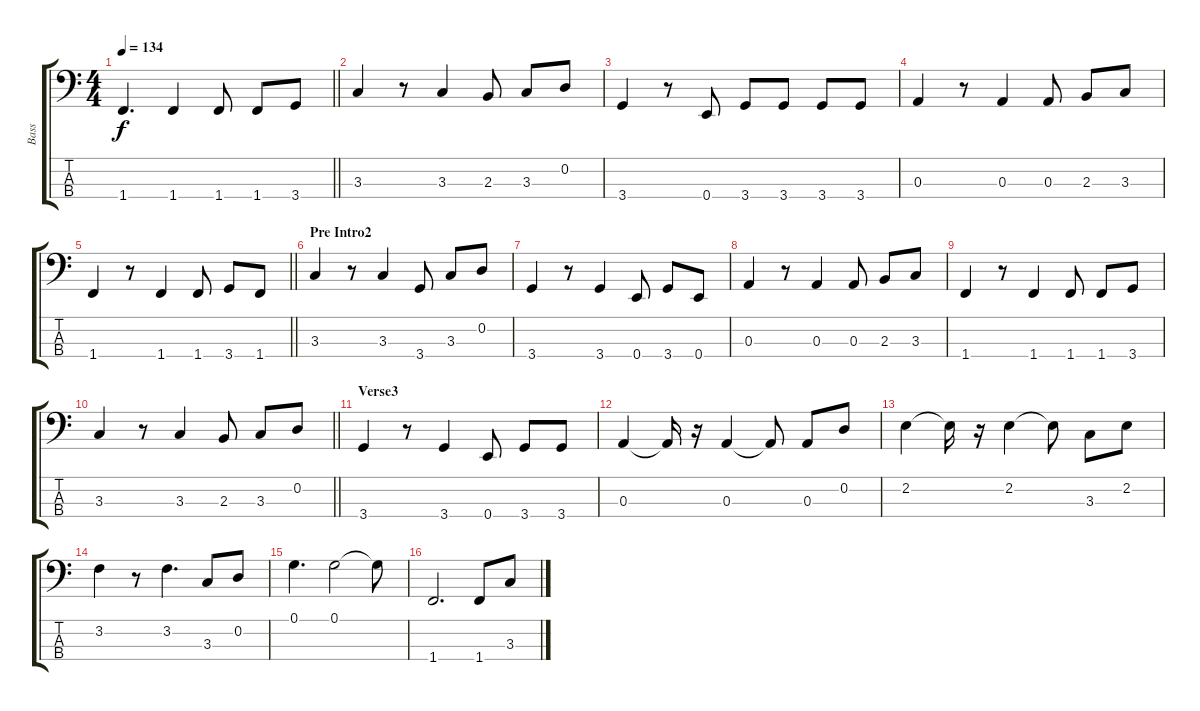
\track ("Bass" "Bass") {instrument electricbassfinger}
\staff {score tabs}
\tuning (G2 D2 A1 E1) {hide}
\ts (4 4)
\tempo 134
\clef f4
\barLineRight lightlight
\ks c
1.4.4{d dy f} 1.4.4 1.4.8 1.4.8 3.4.8 |
3.3.4 r.8 3.3.4 2.3.8 3.3.8 0.2.8 |
3.4.4 r.8 0.4.8 3.4.8 3.4.8 3.4.8 3.4.8 |
0.3.4 r.8 0.3.4 0.3.8 2.3.8 3.3.8 |
\barLineRight lightlight
1.4.4 r.8 1.4.4 1.4.8 3.4.8 1.4.8 |
\section ("" "Pre Intro2")
3.3.4 r.8 3.3.4 3.4.8 3.3.8 0.2.8 |
3.4.4 r.8 3.4.4 0.4.8 3.4.8 0.4.8 |
0.3.4 r.8 0.3.4 0.3.8 2.3.8 3.3.8 |
1.4.4 r.8 1.4.4 1.4.8 1.4.8 3.4.8 |
\barLineRight lightlight
3.3.4 r.8 3.3.4 2.3.8 3.3.8 0.2.8 |
\section ("" "Verse3")
3.4.4 r.8 3.4.4 0.4.8 3.4.8 3.4.8 |
0.3.4 0.3{t}.16 r.16 0.3.4 0.3{t}.8 0.3.8 0.2.8 |
2.2.4 2.2{t}.16 r.16 2.2.4 2.2{t}.8 3.3.8 2.2.8 |
3.2.4 r.8 3.2.4{d} 3.3.8 0.2.8 |
0.1.4{d} 0.1.2 0.1{t}.8 |
1.4.2{d} 1.4.8 3.3.8
